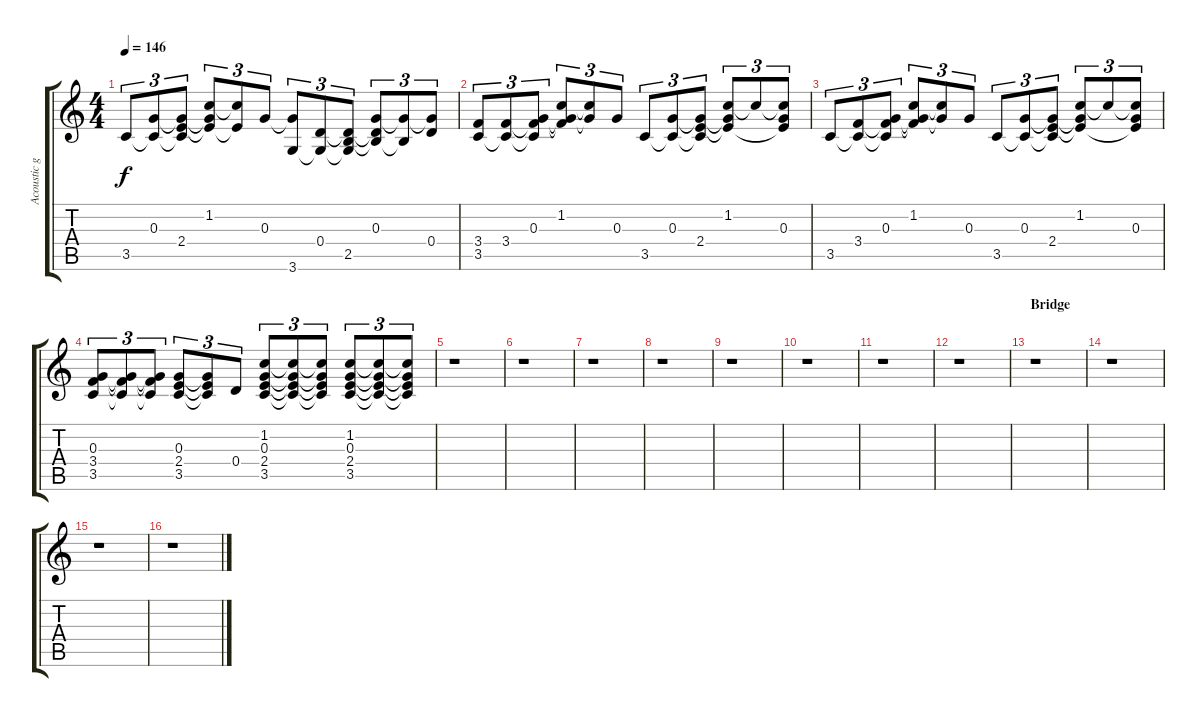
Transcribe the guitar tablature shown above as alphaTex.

\track ("Acoustic guitar" "Acoustic g") {instrument acousticguitarsteel}
\staff {score tabs}
\tuning (E4 B3 G3 D3 A2 E2) {hide}
\ts (4 4)
\tempo 146
\clef g2
\ks c
3.5.8{tu (3 2) dy f} (0.3 3.5{t}).8{tu (3 2)} (0.3{t} 2.4 3.5{t}).8{tu (3 2)} (1.2 0.3{t} 2.4{t}).8{tu (3 2)} (1.2{t} 2.4{t}).8{tu (3 2)} 0.3.8{tu (3 2)} (0.3{t} 3.6).8{tu (3 2)} (0.4 3.6{t}).8{tu (3 2)} (0.4{t} 2.5 3.6{t}).8{tu (3 2)} (0.3 0.4{t} 2.5{t}).8{tu (3 2)} (0.3{t} 2.5{t}).8{tu (3 2)} (0.3{t} 0.4).8{tu (3 2)} |
(3.4 3.5).8{tu (3 2)} (3.4 3.5{t}).8{tu (3 2)} (0.3 3.4{t} 3.5{t}).8{tu (3 2)} (1.2 0.3{t} 3.4{t}).8{tu (3 2)} (1.2{t} 0.3{t}).8{tu (3 2)} 0.3.8{tu (3 2)} 3.5.8{tu (3 2)} (0.3 3.5{t}).8{tu (3 2)} (0.3{t} 2.4 3.5{t}).8{tu (3 2)} (1.2 0.3{t} 2.4{t}).8{tu (3 2)} 1.2{t}.8{tu (3 2)} (1.2{t} 0.3 2.4{t}).8{tu (3 2)} |
3.5.8{tu (3 2)} (3.4 3.5{t}).8{tu (3 2)} (0.3 3.4{t} 3.5{t}).8{tu (3 2)} (1.2 0.3{t} 3.4{t}).8{tu (3 2)} (1.2{t} 0.3{t}).8{tu (3 2)} 0.3.8{tu (3 2)} 3.5.8{tu (3 2)} (0.3 3.5{t}).8{tu (3 2)} (0.3{t} 2.4 3.5{t}).8{tu (3 2)} (1.2 0.3{t} 2.4{t}).8{tu (3 2)} 1.2{t}.8{tu (3 2)} (1.2{t} 0.3 2.4{t}).8{tu (3 2)} |
(0.3 3.4 3.5).8{tu (3 2)} (0.3{t} 3.4{t} 3.5{t}).8{tu (3 2)} (0.3{t} 3.4{t} 3.5{t}).8{tu (3 2)} (0.3 2.4 3.5).8{tu (3 2)} (0.3{t} 2.4{t} 3.5{t}).8{tu (3 2)} 0.4.8{tu (3 2)} (1.2 0.3 2.4 3.5).8{tu (3 2)} (1.2{t} 0.3{t} 2.4{t} 3.5{t}).8{tu (3 2)} (1.2{t} 0.3{t} 2.4{t} 3.5{t}).8{tu (3 2)} (1.2 0.3 2.4 3.5).8{tu (3 2)} (1.2{t} 0.3{t} 2.4{t} 3.5{t}).8{tu (3 2)} (1.2{t} 0.3{t} 2.4{t} 3.5{t}).8{tu (3 2)} |
r.1 |
r.1 |
r.1 |
r.1 |
r.1 |
r.1 |
r.1 |
r.1 |
\section ("" "Bridge")
r.1 |
r.1 |
r.1 |
r.1
